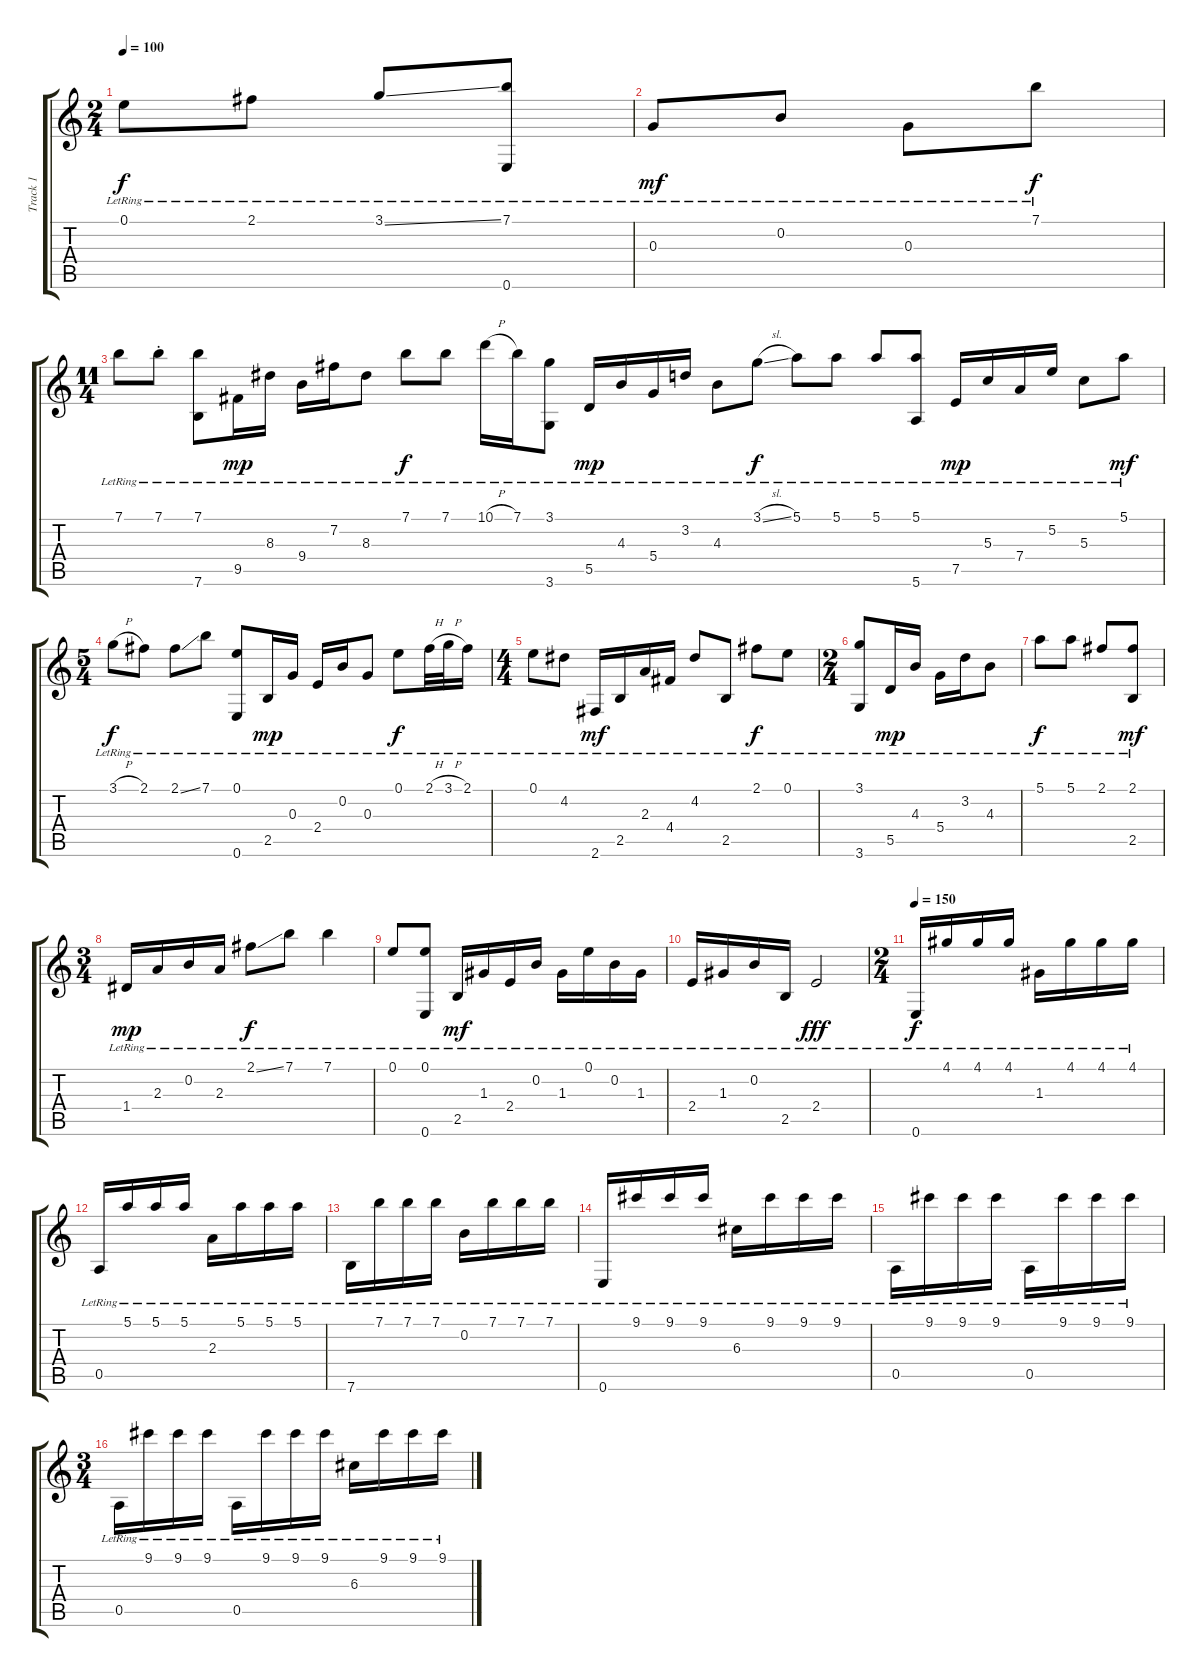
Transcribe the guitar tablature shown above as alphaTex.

\track ("Track 1" "Track 1") {instrument acousticguitarsteel}
\staff {score tabs}
\tuning (E4 B3 G3 D3 A2 E2) {hide}
\ts (2 4)
\tempo 100
\clef g2
\ks c
0.1{lr}.8{dy f} 2.1{lr}.8 3.1{ss lr}.8 (7.1{lr} 0.6{lr}).8 |
0.3{lr}.8{dy mf} 0.2{lr}.8 0.3{lr}.8 7.1{lr}.8{dy f} |
\ts (11 4)
7.1{lr}.8 7.1{st lr}.8 (7.1{lr} 7.6{lr}).8 9.5{lr}.16{dy mp} 8.3{lr}.16 9.4{lr}.16 7.2{lr}.16 8.3{lr}.8 7.1{lr}.8{dy f} 7.1{lr}.8 10.1{h lr}.16 7.1{lr}.16 (3.1{lr} 3.6{lr}).8 5.5{lr}.16{dy mp} 4.3{lr}.16 5.4{lr}.16 3.2{lr}.16 4.3{lr}.8 3.1{sl lr}.8{dy f} 5.1{lr}.8 5.1{lr}.8 5.1{lr}.8 (5.1{lr} 5.6{lr}).8 7.5{lr}.16{dy mp} 5.3{lr}.16 7.4{lr}.16 5.2{lr}.16 5.3{lr}.8 5.1{lr}.8{dy mf} |
\ts (5 4)
3.1{h lr}.8{dy f} 2.1{lr}.8 2.1{ss lr}.8 7.1{lr}.8 (0.1{lr} 0.6{lr}).8 2.5{lr}.16{dy mp} 0.3{lr}.16 2.4{lr}.16 0.2{lr}.16 0.3{lr}.8 0.1{lr}.8{dy f} 2.1{h lr}.32 3.1{h lr}.32 2.1{lr}.16 |
\ts (4 4)
0.1{lr}.8 4.2{lr}.8 2.6{lr}.16{dy mf} 2.5{lr}.16 2.3{lr}.16 4.4{lr}.16 4.2{lr}.8 2.5{lr}.8 2.1{lr}.8{dy f} 0.1{lr}.8 |
\ts (2 4)
(3.1{lr} 3.6{lr}).8 5.5{lr}.16{dy mp} 4.3{lr}.16 5.4{lr}.16 3.2{lr}.16 4.3{lr}.8 |
5.1{lr}.8{dy f} 5.1{lr}.8 2.1{lr}.8 (2.1{lr} 2.5{lr}).8{dy mf} |
\ts (3 4)
1.4{lr}.16{dy mp} 2.3{lr}.16 0.2{lr}.16 2.3{lr}.16 2.1{ss lr}.8{dy f} 7.1{lr}.8 7.1{lr}.4 |
0.1{lr}.8 (0.1{lr} 0.6{lr}).8 2.5{lr}.16{dy mf} 1.3{lr}.16 2.4{lr}.16 0.2{lr}.16 1.3{lr}.16 0.1{lr}.16 0.2{lr}.16 1.3{lr}.16 |
2.4{lr}.16 1.3{lr}.16 0.2{lr}.16 2.5{lr}.16 2.4{lr}.2{dy fff} |
\ts (2 4)
\tempo 150
0.6{lr}.16{dy f} 4.1{lr}.16 4.1{lr}.16 4.1{lr}.16 1.3{lr}.16 4.1{lr}.16 4.1{lr}.16 4.1{lr}.16 |
0.5{lr}.16 5.1{lr}.16 5.1{lr}.16 5.1{lr}.16 2.3{lr}.16 5.1{lr}.16 5.1{lr}.16 5.1{lr}.16 |
7.6{lr}.16 7.1{lr}.16 7.1{lr}.16 7.1{lr}.16 0.2{lr}.16 7.1{lr}.16 7.1{lr}.16 7.1{lr}.16 |
0.6{lr}.16 9.1{lr}.16 9.1{lr}.16 9.1{lr}.16 6.3{lr}.16 9.1{lr}.16 9.1{lr}.16 9.1{lr}.16 |
0.5{lr}.16 9.1{lr}.16 9.1{lr}.16 9.1{lr}.16 0.5{lr}.16 9.1{lr}.16 9.1{lr}.16 9.1{lr}.16 |
\ts (3 4)
0.5{lr}.16 9.1{lr}.16 9.1{lr}.16 9.1{lr}.16 0.5{lr}.16 9.1{lr}.16 9.1{lr}.16 9.1{lr}.16 6.3{lr}.16 9.1{lr}.16 9.1{lr}.16 9.1{lr}.16
